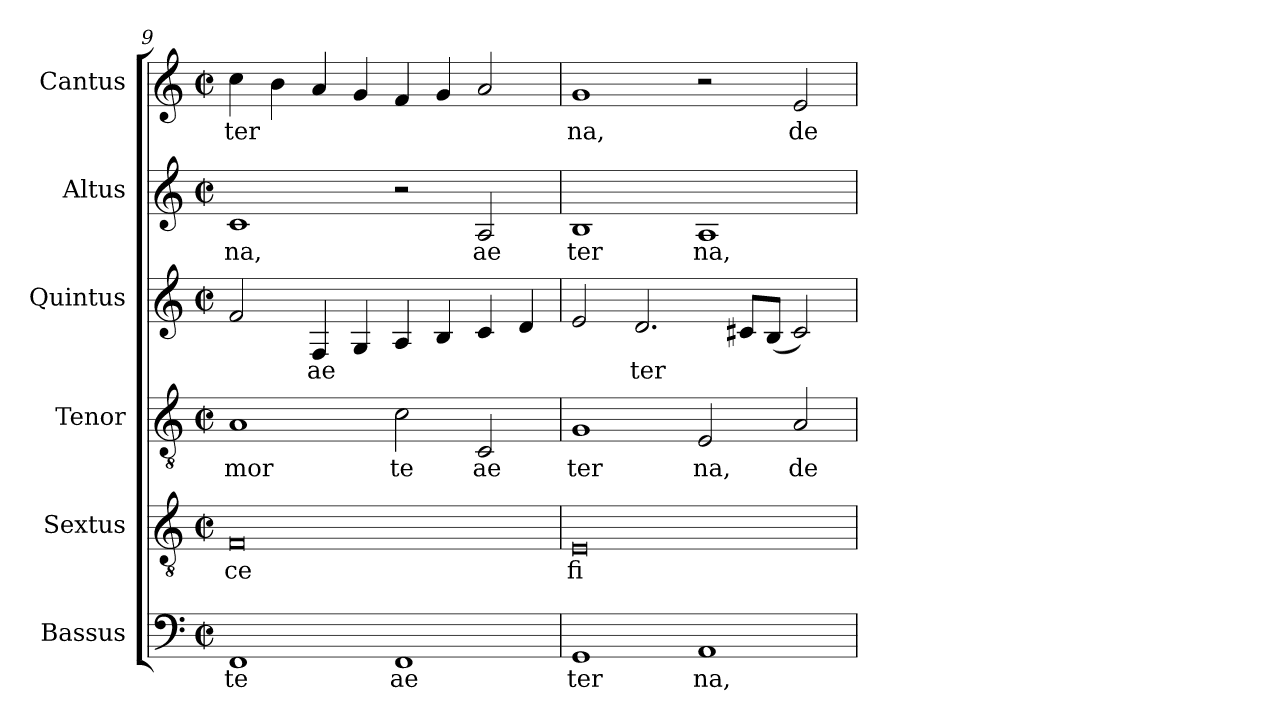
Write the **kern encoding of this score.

**kern	**text	**kern	**text	**kern	**text	**kern	**text	**kern	**text	**kern	**text
*part6	*part6	*part5	*part5	*part4	*part4	*part3	*part3	*part2	*part2	*part1	*part1
*staff6	*staff6	*staff5	*staff5	*staff4	*staff4	*staff3	*staff3	*staff2	*staff2	*staff1	*staff1
*I"Bassus	*	*I"Sextus	*	*I"Tenor	*	*I"Quintus	*	*I"Altus	*	*I"Cantus	*
*clefF4	*	*clefGv2	*	*clefGv2	*	*clefG2	*	*clefG2	*	*clefG2	*
*k[]	*	*k[]	*	*k[]	*	*k[]	*	*k[]	*	*k[]	*
*C:	*	*C:	*	*C:	*	*C:	*	*C:	*	*C:	*
*M2/2	*	*M2/2	*	*M2/2	*	*M2/2	*	*M2/2	*	*M2/2	*
*met(c|)	*	*met(c|)	*	*met(c|)	*	*met(c|)	*	*met(c|)	*	*met(c|)	*
=9	=9	=9	=9	=9	=9	=9	=9	=9	=9	=9	=9
!	!LO:LY:b:cj	!	!LO:LY:b:cj	!	!LO:LY:b:cj	!	!LO:LY:b:cj	!	!LO:LY:b:cj	!	!LO:LY:b:cj
1FF	te	0F	-ce	1A	mor	2f/	.	1c	na,	4cc\	ter
!	!	!	!	!	!	!	!	!	!	!	!LO:LY:b:cj
.	.	.	.	.	.	.	.	.	.	4b\	.
!	!	!	!	!	!	!	!LO:LY:b:cj	!	!	!	!LO:LY:b:cj
.	.	.	.	.	.	4F/	ae-	.	.	4a/	.
!	!	!	!	!	!	!	!LO:LY:b:cj	!	!	!	!LO:LY:b:cj
.	.	.	.	.	.	4G/	--	.	.	4g/	.
!	!LO:LY:b:cj	!	!	!	!LO:LY:b:cj	!	!LO:LY:b:cj	!	!	!	!LO:LY:b:cj
1FF	ae	.	.	2c\	te	4A/	--	2r	.	4f/	.
!	!	!	!	!	!	!	!LO:LY:b:cj	!	!	!	!LO:LY:b:cj
.	.	.	.	.	.	4B/	--	.	.	4g/	.
!	!	!	!	!	!LO:LY:b:cj	!	!LO:LY:b:cj	!	!LO:LY:b:cj	!	!LO:LY:b:cj
.	.	.	.	2C/	ae	4c/	--	2A/	ae	2a/	.
!	!	!	!	!	!	!	!LO:LY:b:cj	!	!	!	!
.	.	.	.	.	.	4d/	--	.	.	.	.
=10	=10	=10	=10	=10	=10	=10	=10	=10	=10	=10	=10
!	!LO:LY:b:cj	!	!LO:LY:b:cj	!	!LO:LY:b:cj	!	!LO:LY:b:cj	!	!LO:LY:b:cj	!	!LO:LY:b:cj
1GG	ter	0E	fi-	1G	ter	2e/	--	1B	ter	1g	na,
!	!	!	!	!	!	!	!LO:LY:b:cj	!	!	!	!
.	.	.	.	.	.	2.d/	-ter-	.	.	.	.
!	!LO:LY:b:cj	!	!	!	!LO:LY:b:cj	!	!	!	!LO:LY:b:cj	!	!
1AA	na,	.	.	2E/	na,	.	.	1A	na,	2r	.
!	!	!	!	!	!	!	!LO:LY:b:cj	!	!	!	!
.	.	.	.	.	.	8c#/L	--	.	.	.	.
!	!	!	!	!	!	!	!LO:LY:b:cj	!	!	!	!
.	.	.	.	.	.	(>8B/J	--	.	.	.	.
!	!	!	!	!	!LO:LY:b:cj	!	!LO:LY:b:cj	!	!	!	!LO:LY:b:cj
.	.	.	.	2A/	de	2c#/)	--	.	.	2e/	de
=	=	=	=	=	=	=	=	=	=	=	=
*-	*-	*-	*-	*-	*-	*-	*-	*-	*-	*-	*-
